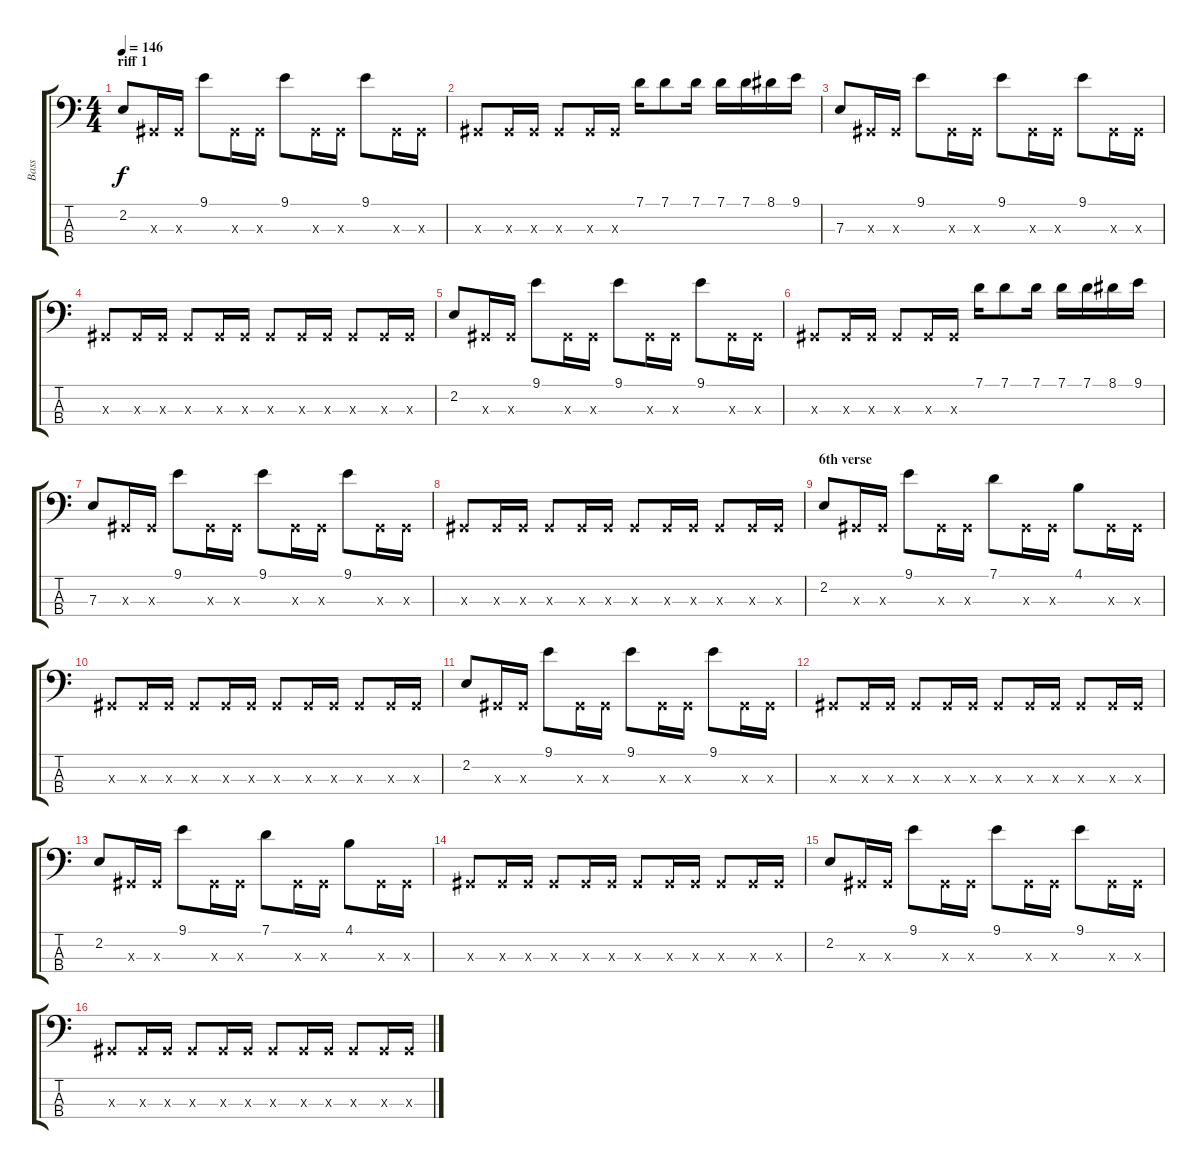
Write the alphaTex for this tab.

\track ("Bass" "Bass") {instrument electricbasspick}
\staff {score tabs}
\tuning (G2 D2 A1 E1) {hide}
\ts (4 4)
\section ("" "riff 1")
\tempo 146
\clef f4
\ks c
2.2.8{dy f} -1.3{x}.16 -1.3{x}.16 9.1.8 -1.3{x}.16 -1.3{x}.16 9.1.8 -1.3{x}.16 -1.3{x}.16 9.1.8 -1.3{x}.16 -1.3{x}.16 |
-1.3{x}.8 -1.3{x}.16 -1.3{x}.16 -1.3{x}.8 -1.3{x}.16 -1.3{x}.16 7.1.16 7.1.8 7.1.16 7.1.16 7.1.16 8.1.16 9.1.16 |
7.3.8 -1.3{x}.16 -1.3{x}.16 9.1.8 -1.3{x}.16 -1.3{x}.16 9.1.8 -1.3{x}.16 -1.3{x}.16 9.1.8 -1.3{x}.16 -1.3{x}.16 |
-1.3{x}.8 -1.3{x}.16 -1.3{x}.16 -1.3{x}.8 -1.3{x}.16 -1.3{x}.16 -1.3{x}.8 -1.3{x}.16 -1.3{x}.16 -1.3{x}.8 -1.3{x}.16 -1.3{x}.16 |
2.2.8 -1.3{x}.16 -1.3{x}.16 9.1.8 -1.3{x}.16 -1.3{x}.16 9.1.8 -1.3{x}.16 -1.3{x}.16 9.1.8 -1.3{x}.16 -1.3{x}.16 |
-1.3{x}.8 -1.3{x}.16 -1.3{x}.16 -1.3{x}.8 -1.3{x}.16 -1.3{x}.16 7.1.16 7.1.8 7.1.16 7.1.16 7.1.16 8.1.16 9.1.16 |
7.3.8 -1.3{x}.16 -1.3{x}.16 9.1.8 -1.3{x}.16 -1.3{x}.16 9.1.8 -1.3{x}.16 -1.3{x}.16 9.1.8 -1.3{x}.16 -1.3{x}.16 |
-1.3{x}.8 -1.3{x}.16 -1.3{x}.16 -1.3{x}.8 -1.3{x}.16 -1.3{x}.16 -1.3{x}.8 -1.3{x}.16 -1.3{x}.16 -1.3{x}.8 -1.3{x}.16 -1.3{x}.16 |
\section ("" "6th verse")
2.2.8 -1.3{x}.16 -1.3{x}.16 9.1.8 -1.3{x}.16 -1.3{x}.16 7.1.8 -1.3{x}.16 -1.3{x}.16 4.1.8 -1.3{x}.16 -1.3{x}.16 |
-1.3{x}.8 -1.3{x}.16 -1.3{x}.16 -1.3{x}.8 -1.3{x}.16 -1.3{x}.16 -1.3{x}.8 -1.3{x}.16 -1.3{x}.16 -1.3{x}.8 -1.3{x}.16 -1.3{x}.16 |
2.2.8 -1.3{x}.16 -1.3{x}.16 9.1.8 -1.3{x}.16 -1.3{x}.16 9.1.8 -1.3{x}.16 -1.3{x}.16 9.1.8 -1.3{x}.16 -1.3{x}.16 |
-1.3{x}.8 -1.3{x}.16 -1.3{x}.16 -1.3{x}.8 -1.3{x}.16 -1.3{x}.16 -1.3{x}.8 -1.3{x}.16 -1.3{x}.16 -1.3{x}.8 -1.3{x}.16 -1.3{x}.16 |
2.2.8 -1.3{x}.16 -1.3{x}.16 9.1.8 -1.3{x}.16 -1.3{x}.16 7.1.8 -1.3{x}.16 -1.3{x}.16 4.1.8 -1.3{x}.16 -1.3{x}.16 |
-1.3{x}.8 -1.3{x}.16 -1.3{x}.16 -1.3{x}.8 -1.3{x}.16 -1.3{x}.16 -1.3{x}.8 -1.3{x}.16 -1.3{x}.16 -1.3{x}.8 -1.3{x}.16 -1.3{x}.16 |
2.2.8 -1.3{x}.16 -1.3{x}.16 9.1.8 -1.3{x}.16 -1.3{x}.16 9.1.8 -1.3{x}.16 -1.3{x}.16 9.1.8 -1.3{x}.16 -1.3{x}.16 |
-1.3{x}.8 -1.3{x}.16 -1.3{x}.16 -1.3{x}.8 -1.3{x}.16 -1.3{x}.16 -1.3{x}.8 -1.3{x}.16 -1.3{x}.16 -1.3{x}.8 -1.3{x}.16 -1.3{x}.16
